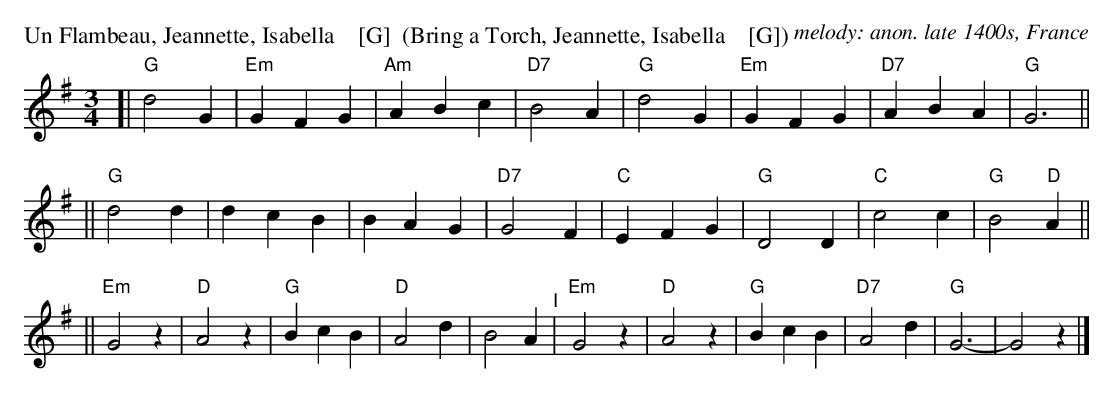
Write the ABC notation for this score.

X:1
P: Un Flambeau, Jeannette, Isabella    [G]  (Bring a Torch, Jeannette, Isabella    [G])
C: melody: anon. late 1400s, France
M: 3/4
L: 1/4
K: G
[| "G"d2G | "Em"GFG | "Am"ABc | "D7"B2A \
|  "G"d2G | "Em"GFG | "D7"ABA | "G"G3 ||
|| "G"d2d | dcB | BAG | "D7"G2F \
|  "C"EFG | "G"D2D | "C"c2c | "G"B2"D"A ||
|| "Em"G2z | "D"A2z | "G"BcB | "D"A2d | B2A "^I"\
|  "Em"G2z | "D"A2z | "G"BcB | "D7"A2d | "G"G3- | G2z |]
